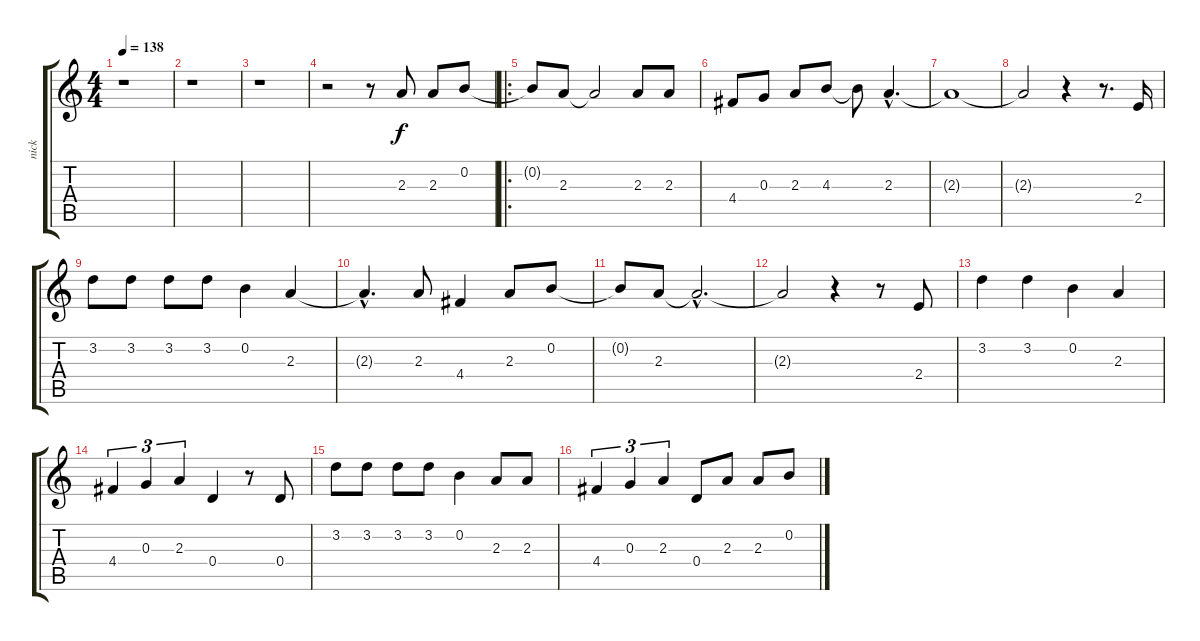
\track ("nick" "nick") {instrument distortionguitar}
\staff {score tabs}
\tuning (E4 B3 G3 D3 A2 E2) {hide}
\ts (4 4)
\tempo 138
\clef g2
\ks c
r.1{dy f instrument distortionguitar} |
r.1 |
r.1 |
r.2 r.8 2.3.8 2.3.8 0.2.8 |
\ro
0.2{t}.8 2.3.8 2.3{t}.2 2.3.8 2.3.8 |
4.4.8 0.3.8 2.3.8 4.3.8 4.3{t}.8 2.3{hac}.4{d} |
2.3{t}.1 |
2.3{t}.2 r.4 r.8{d} 2.4.16 |
3.2.8 3.2.8 3.2.8 3.2.8 0.2.4 2.3.4 |
2.3{hac t}.4{d} 2.3.8 4.4.4 2.3.8 0.2.8 |
0.2{t}.8 2.3.8 2.3{hac t}.2{d} |
2.3{t}.2 r.4 r.8 2.4.8 |
3.2.4 3.2.4 0.2.4 2.3.4 |
4.4.4{tu (3 2)} 0.3.4{tu (3 2)} 2.3.4{tu (3 2)} 0.4.4 r.8 0.4.8 |
3.2.8 3.2.8 3.2.8 3.2.8 0.2.4 2.3.8 2.3.8 |
4.4.4{tu (3 2)} 0.3.4{tu (3 2)} 2.3.4{tu (3 2)} 0.4.8 2.3.8 2.3.8 0.2.8
